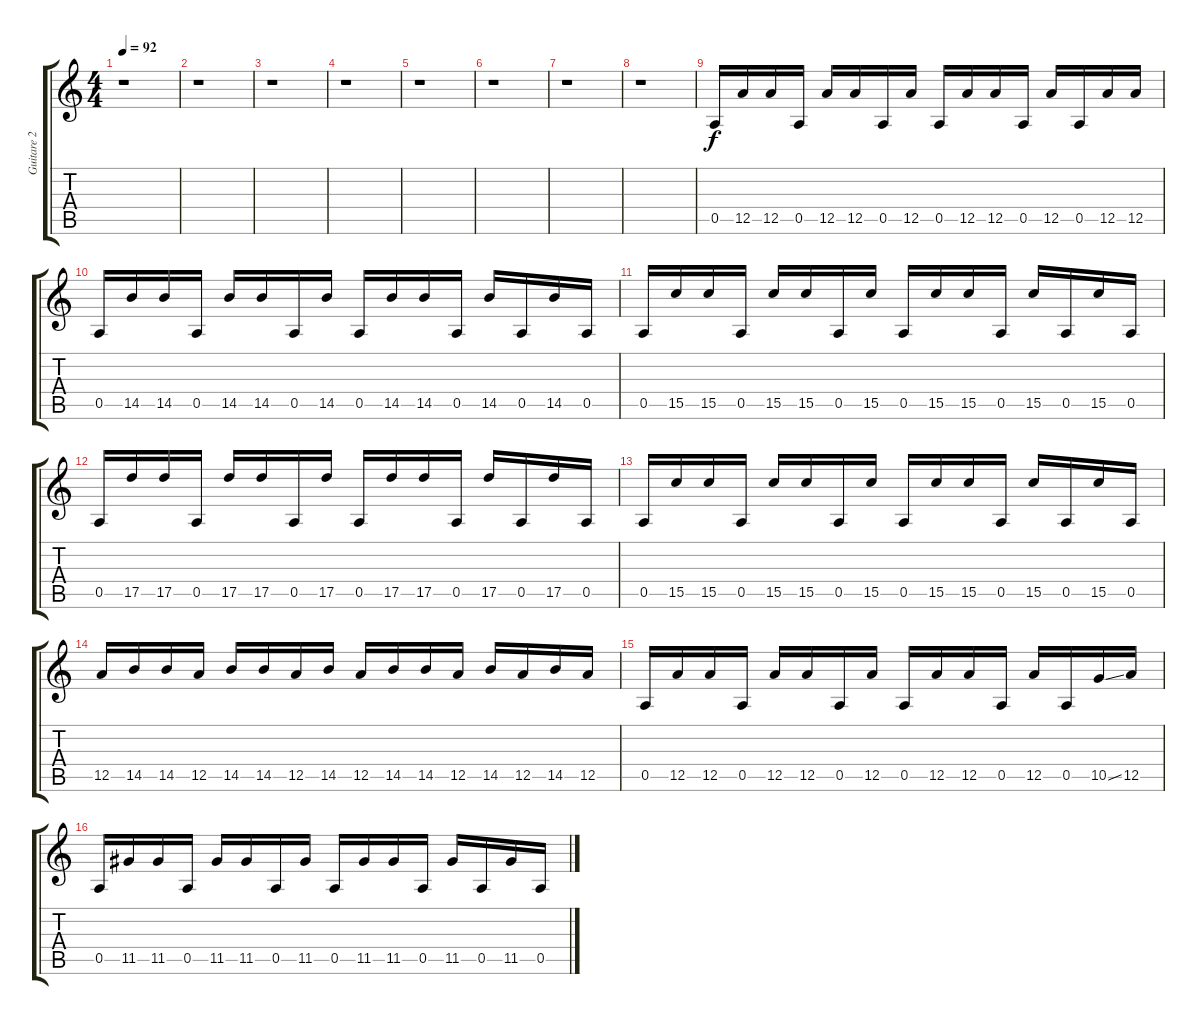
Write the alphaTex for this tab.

\track ("Guitare 2" "Guitare 2") {instrument overdrivenguitar}
\staff {score tabs}
\tuning (E4 B3 G3 D3 A2 E2) {hide}
\ts (4 4)
\tempo 92
\clef g2
\ks c
r.1{dy f instrument overdrivenguitar} |
r.1 |
r.1 |
r.1 |
r.1 |
r.1 |
r.1 |
r.1 |
0.5.16 12.5.16 12.5.16 0.5.16 12.5.16 12.5.16 0.5.16 12.5.16 0.5.16 12.5.16 12.5.16 0.5.16 12.5.16 0.5.16 12.5.16 12.5.16 |
0.5.16 14.5.16 14.5.16 0.5.16 14.5.16 14.5.16 0.5.16 14.5.16 0.5.16 14.5.16 14.5.16 0.5.16 14.5.16 0.5.16 14.5.16 0.5.16 |
0.5.16 15.5.16 15.5.16 0.5.16 15.5.16 15.5.16 0.5.16 15.5.16 0.5.16 15.5.16 15.5.16 0.5.16 15.5.16 0.5.16 15.5.16 0.5.16 |
0.5.16 17.5.16 17.5.16 0.5.16 17.5.16 17.5.16 0.5.16 17.5.16 0.5.16 17.5.16 17.5.16 0.5.16 17.5.16 0.5.16 17.5.16 0.5.16 |
0.5.16 15.5.16 15.5.16 0.5.16 15.5.16 15.5.16 0.5.16 15.5.16 0.5.16 15.5.16 15.5.16 0.5.16 15.5.16 0.5.16 15.5.16 0.5.16 |
12.5.16 14.5.16 14.5.16 12.5.16 14.5.16 14.5.16 12.5.16 14.5.16 12.5.16 14.5.16 14.5.16 12.5.16 14.5.16 12.5.16 14.5.16 12.5.16 |
0.5.16 12.5.16 12.5.16 0.5.16 12.5.16 12.5.16 0.5.16 12.5.16 0.5.16 12.5.16 12.5.16 0.5.16 12.5.16 0.5.16 10.5{ss}.16 12.5.16 |
0.5.16 11.5.16 11.5.16 0.5.16 11.5.16 11.5.16 0.5.16 11.5.16 0.5.16 11.5.16 11.5.16 0.5.16 11.5.16 0.5.16 11.5.16 0.5.16
